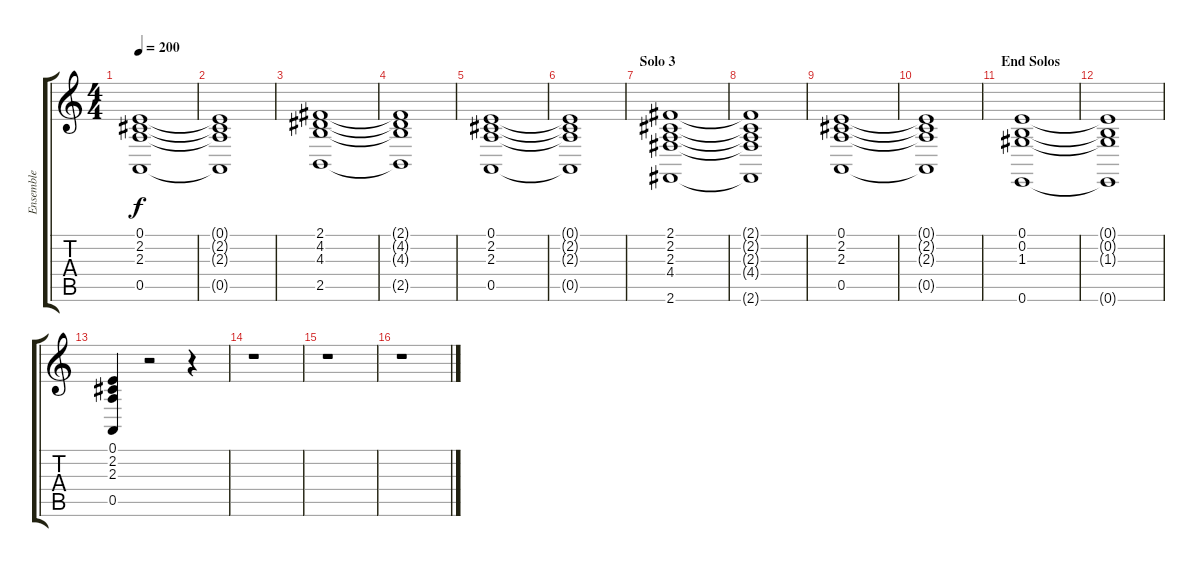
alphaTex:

\track ("Ensemble" "Ensemble") {instrument stringensemble1}
\staff {score tabs}
\tuning (E4 B3 G3 D3 A2 E2) {hide}
\ts (4 4)
\section ("" "")
\tempo 200
\clef g2
\ks c
(0.1 2.2 2.3 0.5).1{dy f} |
(0.1{t} 2.2{t} 2.3{t} 0.5{t}).1 |
\section ("" "")
(2.1 4.2 4.3 2.5).1 |
(2.1{t} 4.2{t} 4.3{t} 2.5{t}).1 |
(0.1 2.2 2.3 0.5).1 |
(0.1{t} 2.2{t} 2.3{t} 0.5{t}).1 |
\section ("" "Solo 3")
(2.1 2.2 2.3 4.4 2.6).1 |
(2.1{t} 2.2{t} 2.3{t} 4.4{t} 2.6{t}).1 |
(0.1 2.2 2.3 0.5).1 |
(0.1{t} 2.2{t} 2.3{t} 0.5{t}).1 |
\section ("" "End Solos")
(0.1 0.2 1.3 0.6).1 |
(0.1{t} 0.2{t} 1.3{t} 0.6{t}).1 |
(0.1 2.2 2.3 0.5).4 r.2 r.4 |
r.1 |
r.1 |
r.1
